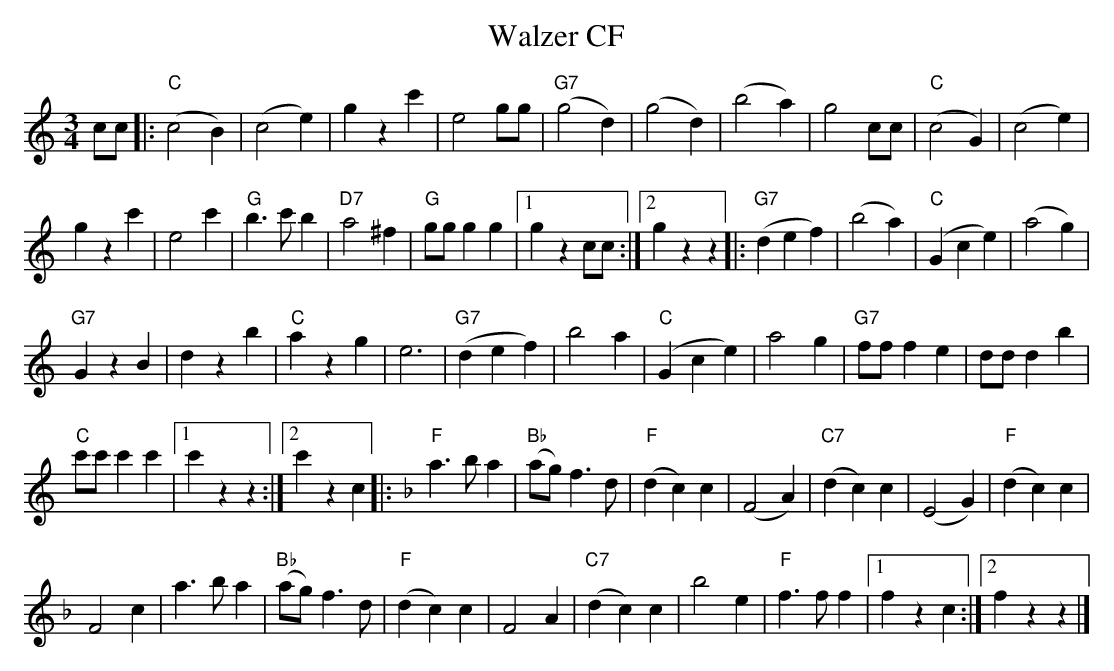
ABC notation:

X:1
T: Walzer CF
M:3/4
L:1/4
K:C
c/c/ |: "C"(c2B) | (c2e) | gzc' | e2g/g/ | "G7"(g2d) | (g2d) | (b2a) | g2 c/c/ | "C"(c2G) | (c2e) |
gzc' | e2c' | "G"b>c'b | "D7"a2^f | "G"g/g/ gg |1 gzc/c/ :|2 gzz |: "G7"(def) | (b2a) | "C"(Gce) | (a2g) |
"G7"GzB | dzb | "C"azg | e3 | "G7"(def) | b2a | "C"(Gce) | a2g | "G7"f/f/ fe | d/d/ db |
"C"c'/c'/ c'c' |1 c'zz :|2 c'zc |: [K:F] "F"a>ba | "Bb"(a/g/) f>d | "F"(dc)c | (F2A) | "C7"(dc)c | (E2G) | "F"(dc)c |
F2c | a>ba | "Bb"(a/g/) f>d | "F"(dc)c | F2A | "C7"(dc)c | b2e | "F"f>ff |1 fzc :|2 fzz |]
